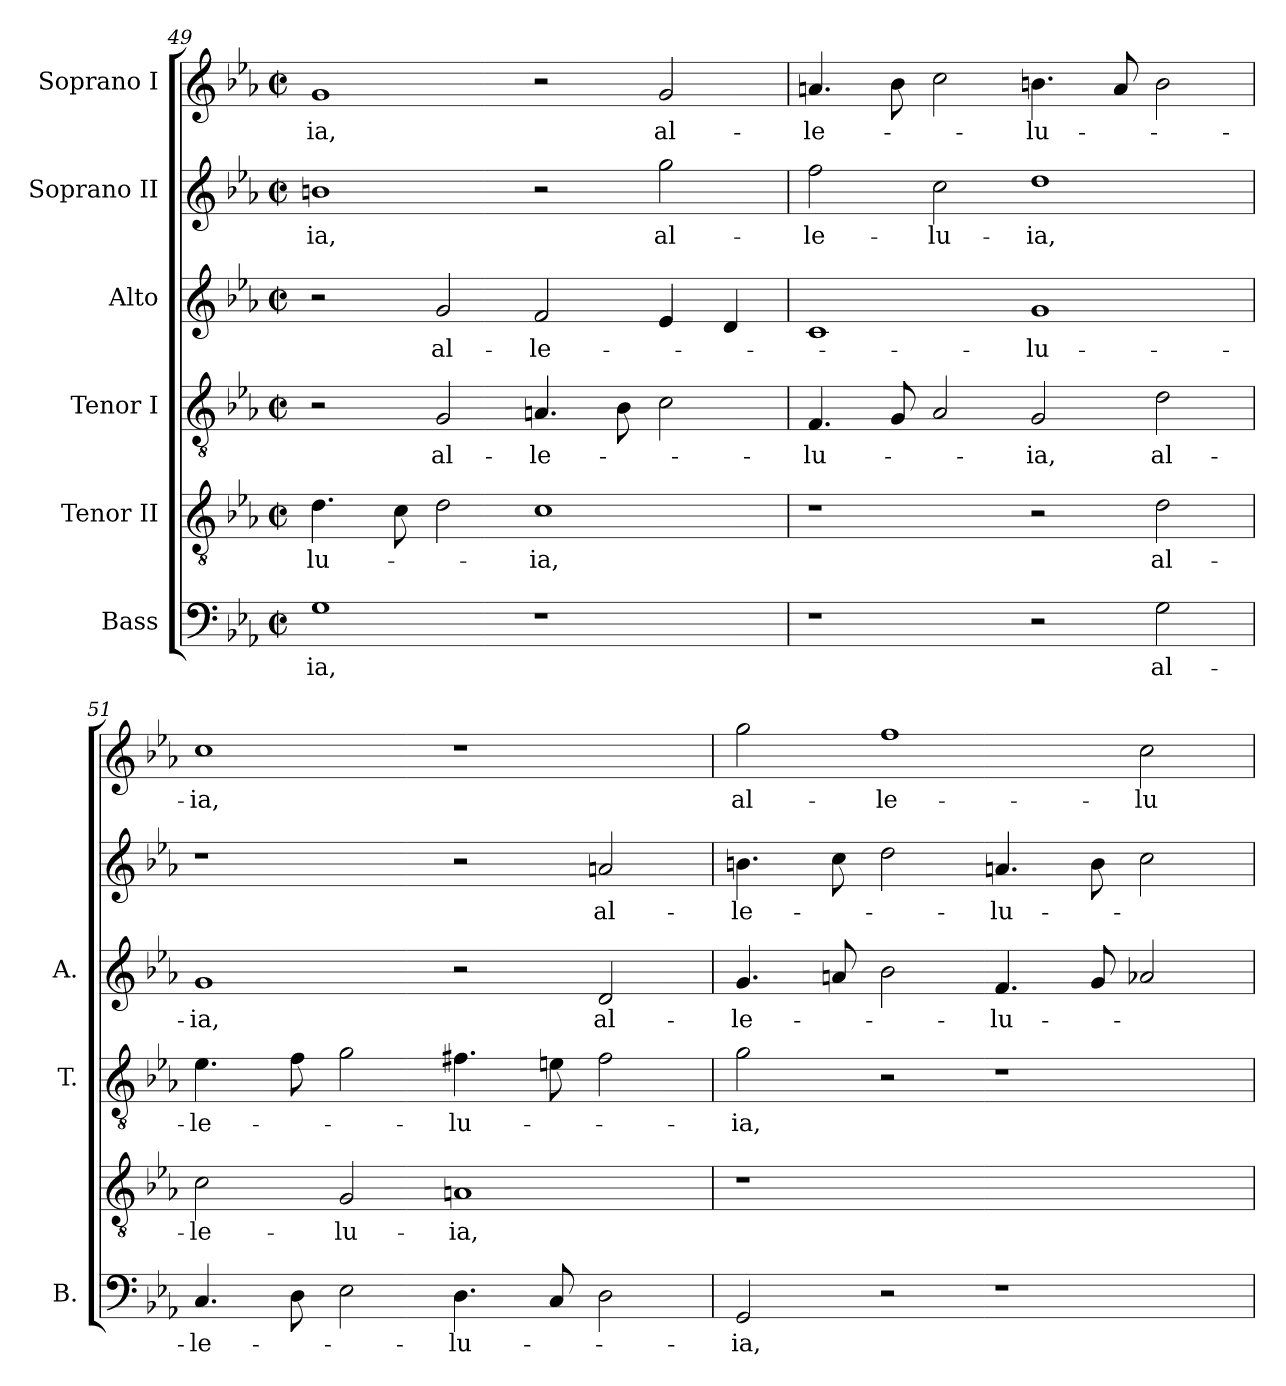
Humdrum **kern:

**kern	**text	**kern	**text	**kern	**text	**kern	**text	**kern	**text	**kern	**text
*part6	*part6	*part5	*part5	*part4	*part4	*part3	*part3	*part2	*part2	*part1	*part1
*staff6	*staff6	*staff5	*staff5	*staff4	*staff4	*staff3	*staff3	*staff2	*staff2	*staff1	*staff1
*I"Bass	*	*I"Tenor II	*	*I"Tenor I	*	*I"Alto	*	*I"Soprano II	*	*I"Soprano I	*
*I'B.	*	*	*	*I'T.	*	*I'A.	*	*	*	*	*
*clefF4	*	*clefGv2	*	*clefGv2	*	*clefG2	*	*clefG2	*	*clefG2	*
*	*	*ITrd7c12	*	*ITrd7c12	*	*ITrd7c12	*	*	*	*	*
*k[b-e-a-]	*	*k[b-e-a-]	*	*k[b-e-a-]	*	*k[b-e-a-]	*	*k[b-e-a-]	*	*k[b-e-a-]	*
*E-:	*	*E-:	*	*E-:	*	*E-:	*	*E-:	*	*E-:	*
*M2/2	*	*M2/2	*	*M2/2	*	*M2/2	*	*M2/2	*	*M2/2	*
*met(c|)	*	*met(c|)	*	*met(c|)	*	*met(c|)	*	*met(c|)	*	*met(c|)	*
=49	=49	=49	=49	=49	=49	=49	=49	=49	=49	=49	=49
!	!LO:LY:b:color=#000000	!	!	!	!	!	!	!	!	!	!
!	!	!	!LO:LY:b:color=#000000	!	!	!	!	!	!	!	!
!	!	!	!	!	!	!	!	!	!LO:LY:b:color=#000000	!	!
!	!	!	!	!	!	!	!	!	!	!	!LO:LY:b:color=#000000
1Gi	-ia,	4.Di\	-lu-	2r	.	2r	.	1bni	-ia,	1gi	-ia,
.	.	8Ci\	.	.	.	.	.	.	.	.	.
!	!	!	!	!	!LO:LY:b:color=#000000	!	!	!	!	!	!
!	!	!	!	!	!	!	!LO:LY:b:color=#000000	!	!	!	!
.	.	2Di\	.	2GGi/	al-	2Gi/	al-	.	.	.	.
!	!	!	!LO:LY:b:color=#000000	!	!	!	!	!	!	!	!
!	!	!	!	!	!LO:LY:b:color=#000000	!	!	!	!	!	!
!	!	!	!	!	!	!	!LO:LY:b:color=#000000	!	!	!	!
1r	.	1Ci	-ia,	4.AAni/	-le-	2Fi/	-le-	2r	.	2r	.
.	.	.	.	8BB-i\	.	.	.	.	.	.	.
!	!	!	!	!	!	!	!	!	!LO:LY:b:color=#000000	!	!
!	!	!	!	!	!	!	!	!	!	!	!LO:LY:b:color=#000000
.	.	.	.	2Ci\	.	4E-i/	.	2ggi\	al-	2gi/	al-
.	.	.	.	.	.	4Di/	.	.	.	.	.
!!LO:PB:g=z
=50	=50	=50	=50	=50	=50	=50	=50	=50	=50	=50	=50
!	!	!	!	!	!LO:LY:b:color=#000000	!	!	!	!	!	!
!	!	!	!	!	!	!	!	!	!LO:LY:b:color=#000000	!	!
!	!	!	!	!	!	!	!	!	!	!	!LO:LY:b:color=#000000
1r	.	1r	.	4.FFi/	-lu-	1Ci	.	2ffi\	-le-	4.ani/	-le-
.	.	.	.	8GGi/	.	.	.	.	.	8b-i\	.
!	!	!	!	!	!	!	!	!	!LO:LY:b:color=#000000	!	!
.	.	.	.	2AA-i/	.	.	.	2cci\	-lu-	2cci\	.
!	!	!	!	!	!LO:LY:b:color=#000000	!	!	!	!	!	!
!	!	!	!	!	!	!	!LO:LY:b:color=#000000	!	!	!	!
!	!	!	!	!	!	!	!	!	!LO:LY:b:color=#000000	!	!
!	!	!	!	!	!	!	!	!	!	!	!LO:LY:b:color=#000000
2r	.	2r	.	2GGi/	-ia,	1Gi	-lu-	1ddi	-ia,	4.bni\	-lu-
.	.	.	.	.	.	.	.	.	.	8ai/	.
!	!LO:LY:b:color=#000000	!	!	!	!	!	!	!	!	!	!
!	!	!	!LO:LY:b:color=#000000	!	!	!	!	!	!	!	!
!	!	!	!	!	!LO:LY:b:color=#000000	!	!	!	!	!	!
2Gi\	al-	2Di\	al-	2Di\	al-	.	.	.	.	2bi\	.
=51	=51	=51	=51	=51	=51	=51	=51	=51	=51	=51	=51
!	!LO:LY:b:color=#000000	!	!	!	!	!	!	!	!	!	!
!	!	!	!LO:LY:b:color=#000000	!	!	!	!	!	!	!	!
!	!	!	!	!	!LO:LY:b:color=#000000	!	!	!	!	!	!
!	!	!	!	!	!	!	!LO:LY:b:color=#000000	!	!	!	!
!	!	!	!	!	!	!	!	!	!	!	!LO:LY:b:color=#000000
4.Ci/	-le-	2Ci\	-le-	4.E-i\	-le-	1Gi	-ia,	1r	.	1cci	-ia,
8Di\	.	.	.	8Fi\	.	.	.	.	.	.	.
!	!	!	!LO:LY:b:color=#000000	!	!	!	!	!	!	!	!
2E-i\	.	2GGi/	-lu-	2Gi\	.	.	.	.	.	.	.
!	!LO:LY:b:color=#000000	!	!	!	!	!	!	!	!	!	!
!	!	!	!LO:LY:b:color=#000000	!	!	!	!	!	!	!	!
!	!	!	!	!	!LO:LY:b:color=#000000	!	!	!	!	!	!
4.Di\	-lu-	1AAni	-ia,	4.F#Xi\	-lu-	2r	.	2r	.	1r	.
8Ci/	.	.	.	8Eni\	.	.	.	.	.	.	.
!	!	!	!	!	!	!	!LO:LY:b:color=#000000	!	!	!	!
!	!	!	!	!	!	!	!	!	!LO:LY:b:color=#000000	!	!
2Di\	.	.	.	2F#i\	.	2Di/	al-	2ani/	al-	.	.
=52	=52	=52	=52	=52	=52	=52	=52	=52	=52	=52	=52
!	!LO:LY:b:color=#000000	!LO:N:vis=1	!	!	!	!	!	!	!	!	!
!	!	!	!	!	!LO:LY:b:color=#000000	!	!	!	!	!	!
!	!	!	!	!	!	!	!LO:LY:b:color=#000000	!	!	!	!
!	!	!	!	!	!	!	!	!	!LO:LY:b:color=#000000	!	!
!	!	!	!	!	!	!	!	!	!	!	!LO:LY:b:color=#000000
2GGi/	-ia,	1r	.	2Gi\	-ia,	4.Gi/	-le-	4.bni\	-le-	2ggi\	al-
.	.	.	.	.	.	8Ani/	.	8cci\	.	.	.
!	!	!	!	!	!	!	!	!	!	!	!LO:LY:b:color=#000000
2r	.	.	.	2r	.	2B-i\	.	2ddi\	.	1ffi	-le-
!	!	!	!	!	!	!	!LO:LY:b:color=#000000	!	!	!	!
!	!	!	!	!	!	!	!	!	!LO:LY:b:color=#000000	!	!
1r	.	1ryy	.	1r	.	4.Fi/	-lu-	4.ani/	-lu-	.	.
.	.	.	.	.	.	8Gi/	.	8bi\	.	.	.
!	!	!	!	!	!	!	!	!	!	!	!LO:LY:b:color=#000000
.	.	.	.	.	.	2A-Xi/	.	2cci\	.	2cci\	-lu-
=	=	=	=	=	=	=	=	=	=	=	=
*-	*-	*-	*-	*-	*-	*-	*-	*-	*-	*-	*-
